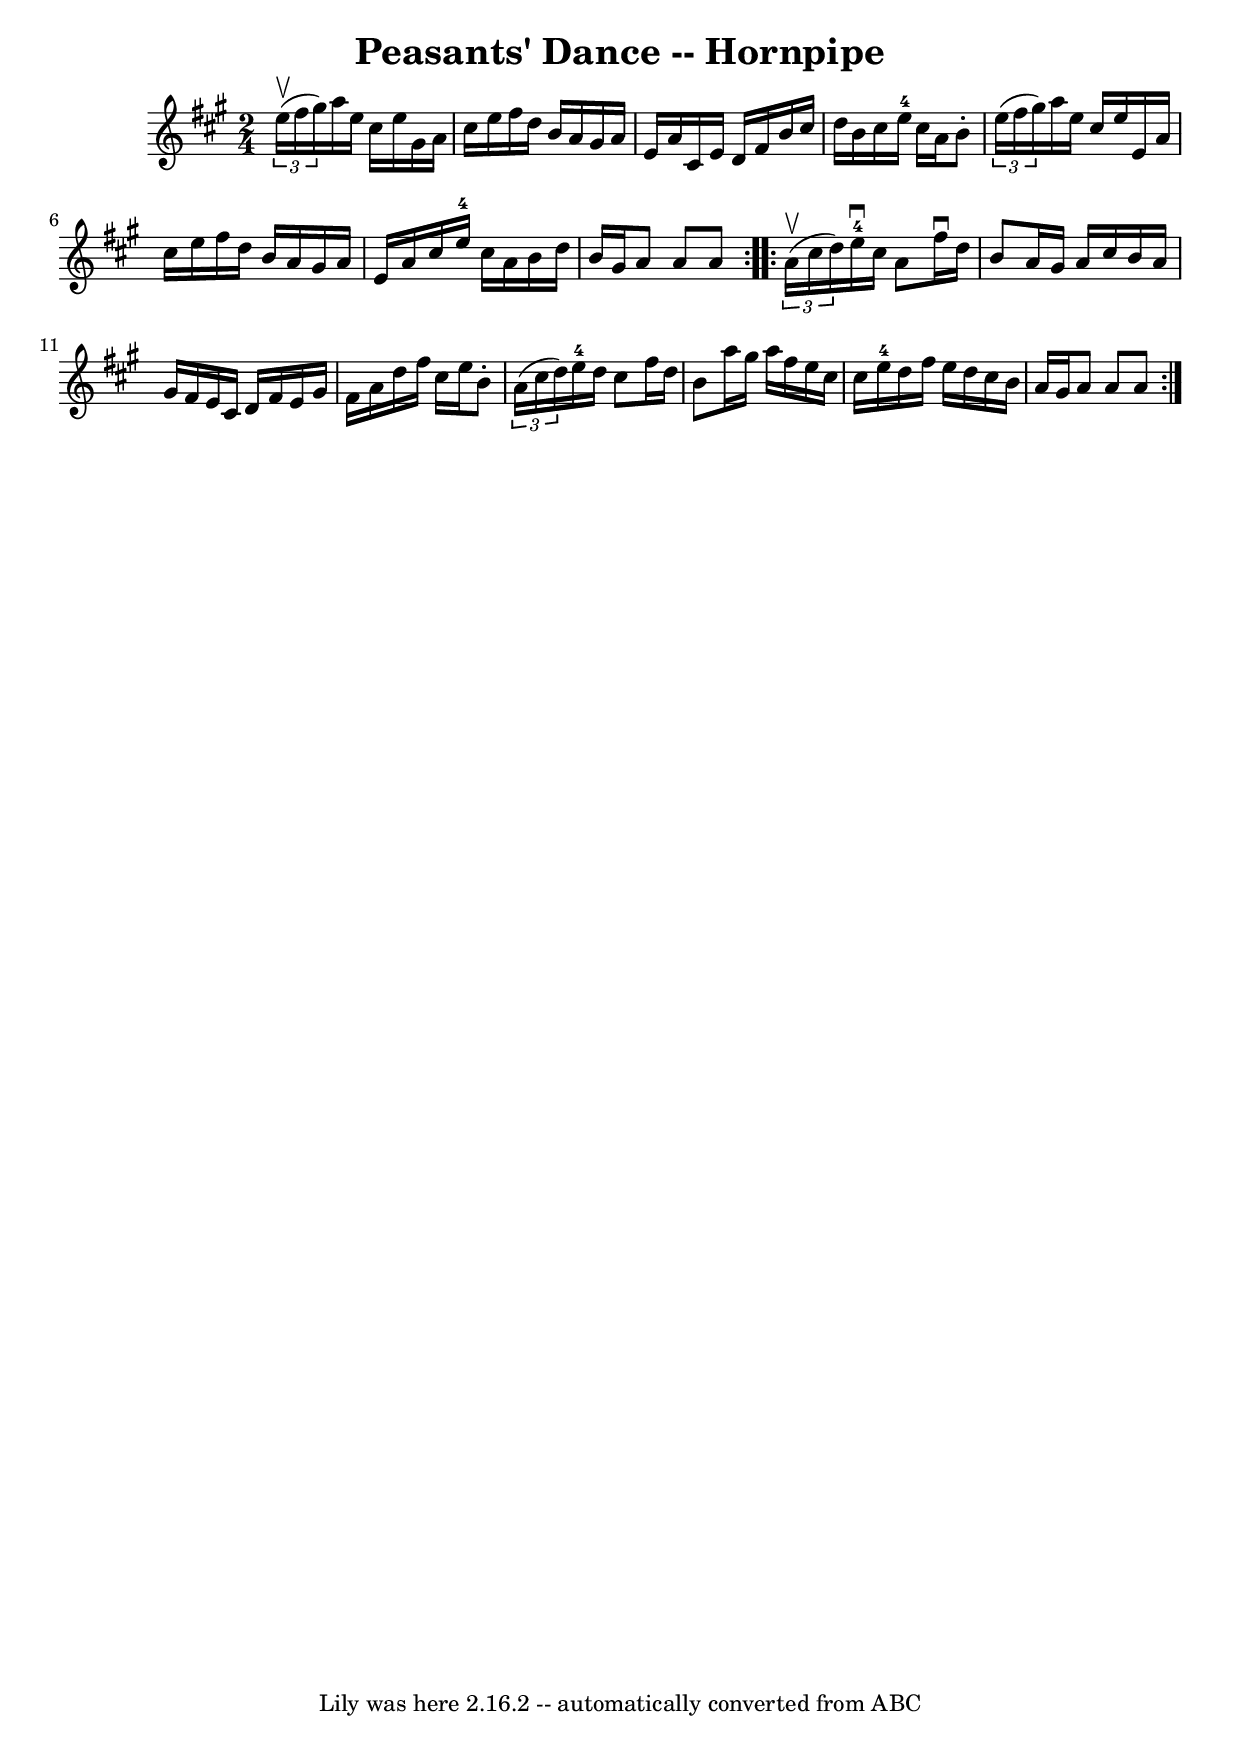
\version "2.16.2"
\include "Mammoth.ily"
\header {
  %% book = "Cole's 1000 Fiddle Tunes"
  crossRefNumber = "1"
  footnotes = ""
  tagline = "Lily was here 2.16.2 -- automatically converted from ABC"
  title = "Peasants' Dance -- Hornpipe"

}
voicedefault =  {



  \repeat volta 2 {

    \time 2/4 
    \key a \major
    \times 2/3 { e''16 (^\upbow fis''16 gis''16  
		) 
	       } |
    a''16 e''16 cis''16 e''16 gis'16 a'16 cis''16 
    e''16  |
    fis''16 d''16 b'16 a'16 gis'16 a'16 e'16 
    a'16  |
    cis'16 e'16 d'16 fis'16 b'16 cis''16    
    d''16 b'16  |
    cis''16 e''16-4 cis''16 a'16 b'8-.   
    \times 2/3 { e''16 (fis''16 gis''16) 
	       } |
    a''16 e''16   
    cis''16 e''16 e'16 a'16 cis''16 e''16  |
    fis''16    
    d''16 b'16 a'16 gis'16 a'16 e'16 a'16  |
    cis''16    
    e''16-4 cis''16 a'16 b'16 d''16 b'16 gis'16  |
    a'8 
    a'8 a'8  
  }     
  \repeat volta 2 {
    \times 2/3 { a'16 (^\upbow cis''16 
		 d''16) 
	       } |
    e''16-4^\downbow cis''16 a'8 fis''16^\downbow d''16 b'8  |
    a'16 gis'16 a'16 cis''16 b'16  
    a'16 gis'16 fis'16  |
    e'16 cis'16 d'16 fis'16 e'16 
    gis'16 fis'16 a'16  |
    d''16 fis''16 cis''16 e''16    
    b'8-.   \times 2/3 { a'16 (cis''16 d''16) 
			} |
    e''16-4 d''16 cis''8 fis''16 d''16 b'8  |
    a''16 gis''16  
    a''16 fis''16 e''16 cis''16 cis''16 e''16-4 |
    
    d''16 fis''16 e''16 d''16 cis''16 b'16 a'16 gis'16   |
    a'8 a'8 a'8  
  }   

}

\score{
  <<

    \context Staff="default"
    {
      \voicedefault 
      
    }

  >>
  \layout {
    
  }
  \midi {
  }

}
